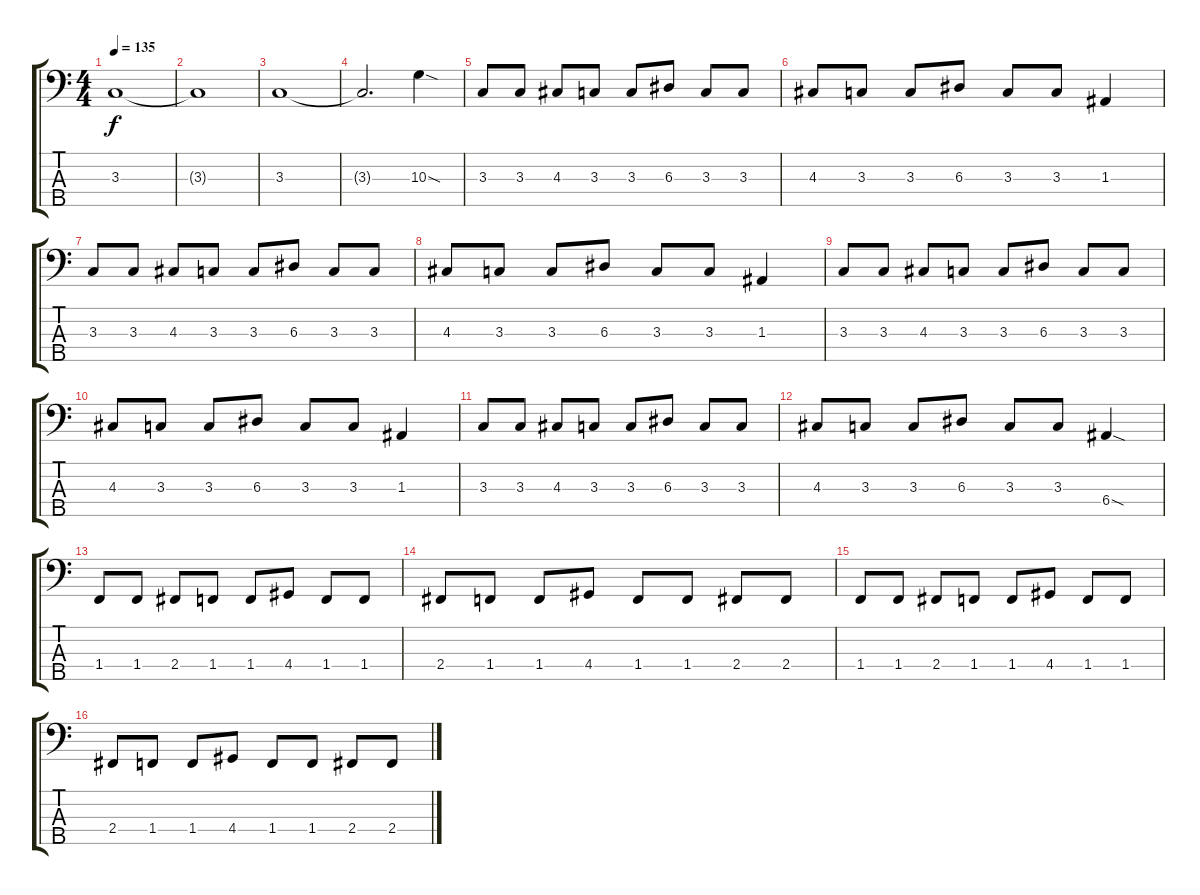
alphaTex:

\track "" {instrument electricbassfinger}
\staff {score tabs}
\tuning (G2 D2 A1 E1 B0) {hide}
\ts (4 4)
\tempo 135
\clef f4
\ks c
3.3.1{dy f} |
3.3{t}.1 |
3.3.1 |
3.3{t}.2{d} 10.3{sod}.4 |
3.3.8 3.3.8 4.3.8 3.3.8 3.3.8 6.3.8 3.3.8 3.3.8 |
4.3.8 3.3.8 3.3.8 6.3.8 3.3.8 3.3.8 1.3.4 |
3.3.8 3.3.8 4.3.8 3.3.8 3.3.8 6.3.8 3.3.8 3.3.8 |
4.3.8 3.3.8 3.3.8 6.3.8 3.3.8 3.3.8 1.3.4 |
3.3.8 3.3.8 4.3.8 3.3.8 3.3.8 6.3.8 3.3.8 3.3.8 |
4.3.8 3.3.8 3.3.8 6.3.8 3.3.8 3.3.8 1.3.4 |
3.3.8 3.3.8 4.3.8 3.3.8 3.3.8 6.3.8 3.3.8 3.3.8 |
4.3.8 3.3.8 3.3.8 6.3.8 3.3.8 3.3.8 6.4{sod}.4 |
1.4.8 1.4.8 2.4.8 1.4.8 1.4.8 4.4.8 1.4.8 1.4.8 |
2.4.8 1.4.8 1.4.8 4.4.8 1.4.8 1.4.8 2.4.8 2.4.8 |
1.4.8 1.4.8 2.4.8 1.4.8 1.4.8 4.4.8 1.4.8 1.4.8 |
2.4.8 1.4.8 1.4.8 4.4.8 1.4.8 1.4.8 2.4.8 2.4.8
